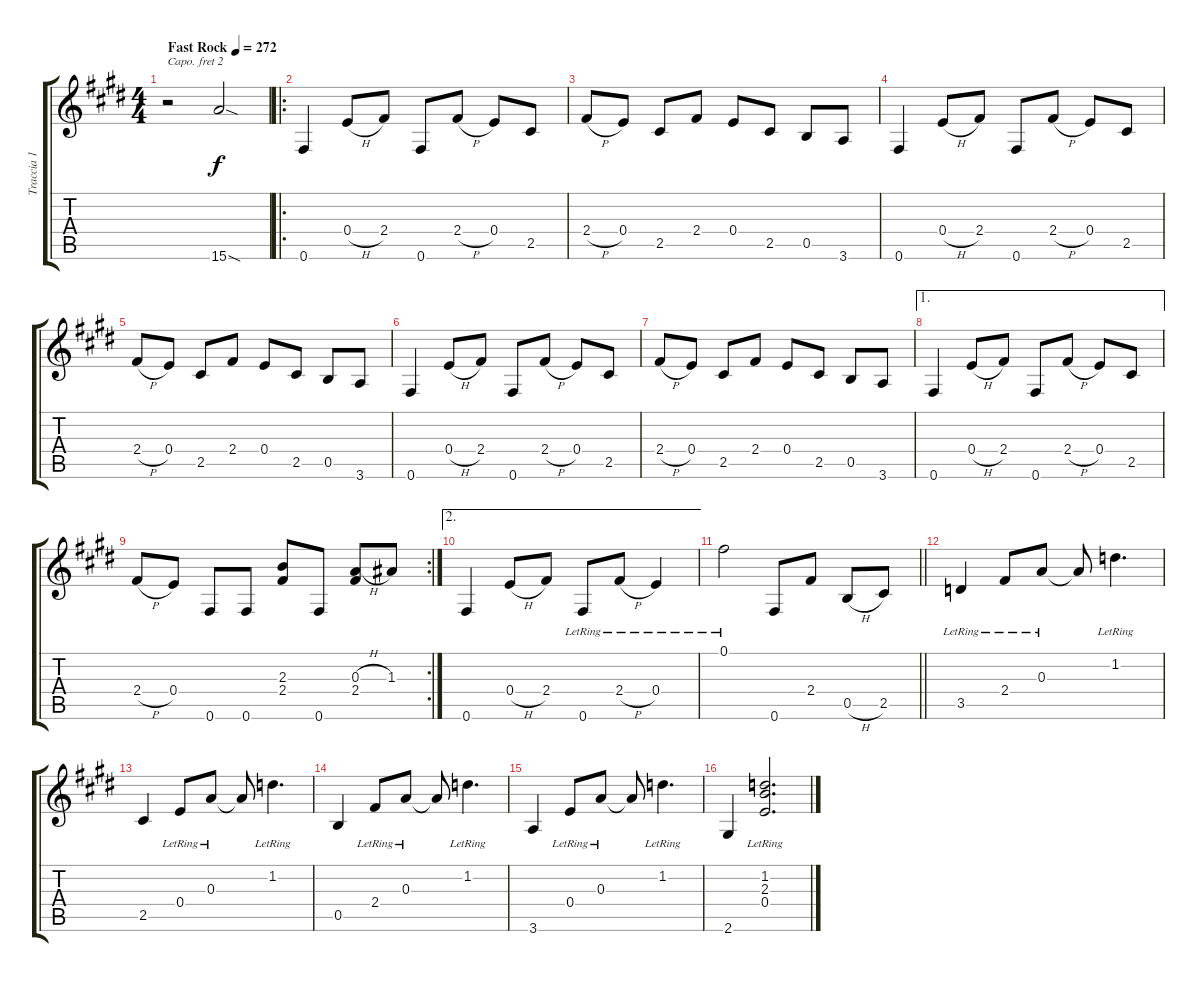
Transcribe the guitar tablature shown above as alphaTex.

\track ("Traccia 1" "Traccia 1") {instrument electricguitarclean}
\staff {score tabs}
\capo 2
\tuning (E4 B3 G3 D3 A2 E2) {hide}
\ts (4 4)
\tempo (272 "Fast Rock")
\clef g2
\ks e
r.2{dy f instrument electricguitarclean} 15.6{sod}.2 |
\ro
0.6.4 0.4{h}.8 2.4.8 0.6.8 2.4{h}.8 0.4.8 2.5.8 |
2.4{h}.8 0.4.8 2.5.8 2.4.8 0.4.8 2.5.8 0.5.8 3.6.8 |
0.6.4 0.4{h}.8 2.4.8 0.6.8 2.4{h}.8 0.4.8 2.5.8 |
2.4{h}.8 0.4.8 2.5.8 2.4.8 0.4.8 2.5.8 0.5.8 3.6.8 |
0.6.4 0.4{h}.8 2.4.8 0.6.8 2.4{h}.8 0.4.8 2.5.8 |
2.4{h}.8 0.4.8 2.5.8 2.4.8 0.4.8 2.5.8 0.5.8 3.6.8 |
\ae 1
0.6.4 0.4{h}.8 2.4.8 0.6.8 2.4{h}.8 0.4.8 2.5.8 |
\rc 2
2.4{h}.8 0.4.8 0.6.8 0.6.8 (2.3 2.4).8 0.6.8 (0.3{h} 2.4).8 1.3.8 |
\ae 2
0.6.4 0.4{h}.8 2.4.8 0.6{lr}.8 2.4{h lr}.8 0.4{lr}.4 |
\barLineRight lightlight
0.1{lr}.2 0.6.8 2.4.8 0.5{h}.8 2.5.8 |
3.5{lr}.4 2.4{lr}.8 0.3{lr}.8 0.3{t}.8 1.2{lr}.4{d} |
2.5.4 0.4{lr}.8 0.3{lr}.8 0.3{t}.8 1.2{lr}.4{d} |
0.5.4 2.4{lr}.8 0.3{lr}.8 0.3{t}.8 1.2{lr}.4{d} |
3.6.4 0.4{lr}.8 0.3{lr}.8 0.3{t}.8 1.2{lr}.4{d} |
2.6.4 (1.2{lr} 2.3{lr} 0.4{lr}).2{d}
